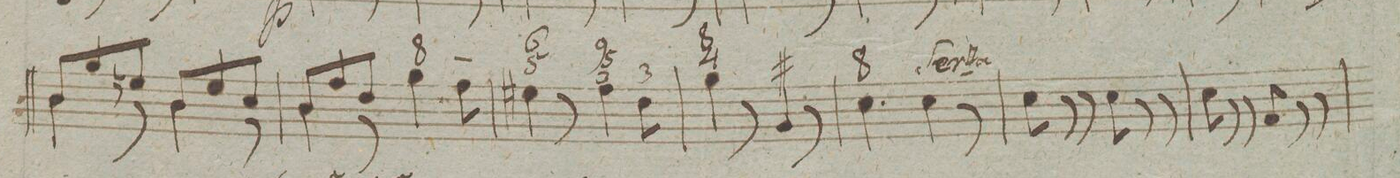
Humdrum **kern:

**kern	**fba	**dynam
*I"Organo	*	*
*clefF4	*	*
*k[f#c#g#]	*	*
*M6/8	*	*
*^	*	*
8D/L	4D\	.	.
8B/	.	.	.
8Gn/J	8rAA	.	.
8D/L	4D\	.	.
8G/	.	.	.
8E/J	8r	.	.
=47	=47	=47	=47
8D/L	4D\	.	.
8A/	.	.	.
8F#/J	8r	.	.
4B\	4.ryy	8_	.
8A\	.	.	.
*v	*v	*	*
=48	=48	=48
4G#X\	6 5	.
8r	.	.
4A\	9 5 3	.
8F#\	3	.
=49	=49	=49
4B\	8 4	.
8r	.	.
4BB/	#	.
8r	.	.
=50	=50	=50
4.E\	8	.
4E\	.	.
8r	.	.
=51	=51	=51
8E\	.	.
8r	.	.
8r	.	.
8E\	.	.
8r	.	.
8r	.	.
=52	=52	=52
8E\	.	.
8r	.	.
8r	.	.
8AA/	.	.
8r	.	.
8r	.	.
=53	=53	=53
*-	*-	*-
